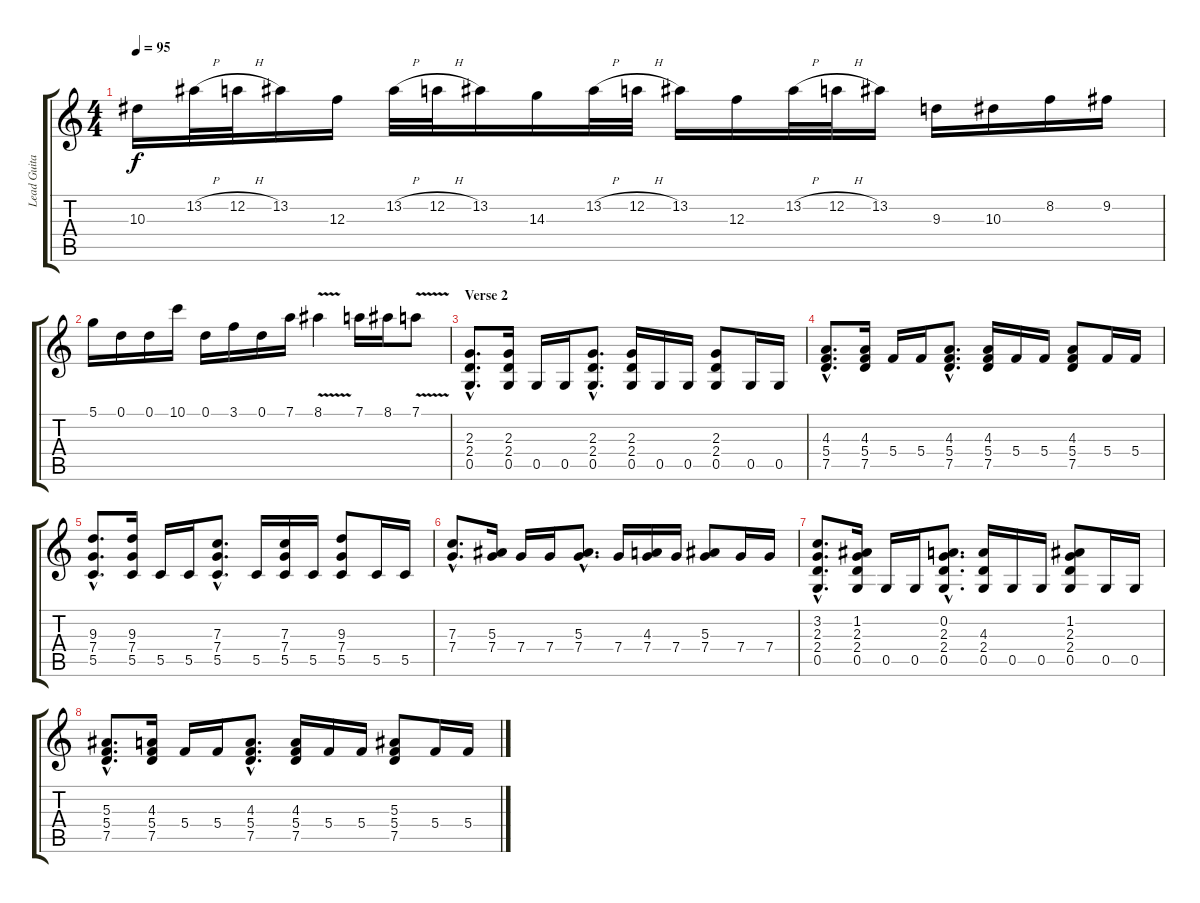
\track ("Lead Guitar" "Lead Guita") {instrument distortionguitar}
\staff {score tabs}
\tuning (D4 A3 F3 C3 G2 D2) {hide}
\ts (4 4)
\tempo 95
\clef g2
\ks c
10.3.16{dy f} 13.2{h}.32 12.2{h}.32 13.2.16 12.3.16 13.2{h}.32 12.2{h}.32 13.2.16 14.3.16 13.2{h}.32 12.2{h}.32 13.2.16 12.3.16 13.2{h}.32 12.2{h}.32 13.2.16 9.3.16 10.3.16 8.2.16 9.2.16 |
5.1.16 0.1.16 0.1.16 10.1.16 0.1.16 3.1.16 0.1.16 7.1.16 8.1{v}.4 7.1.16 8.1.16 7.1{v}.8 |
\section ("" "Verse 2")
(2.3{hac} 2.4{hac} 0.5{hac}).8{d volume 13} (2.3 2.4 0.5).16 0.5.16 0.5.16 (2.3{hac} 2.4{hac} 0.5{hac}).8{d} (2.3 2.4 0.5).16 0.5.16 0.5.16 (2.3 2.4 0.5).8 0.5.16 0.5.16 |
(4.3{hac} 5.4{hac} 7.5{hac}).8{d} (4.3 5.4 7.5).16 5.4.16 5.4.16 (4.3{hac} 5.4{hac} 7.5{hac}).8{d} (4.3 5.4 7.5).16 5.4.16 5.4.16 (4.3 5.4 7.5).8 5.4.16 5.4.16 |
(9.3{hac} 7.4{hac} 5.5{hac}).8{d} (9.3 7.4 5.5).16 5.5.16 5.5.16 (7.3{hac} 7.4{hac} 5.5{hac}).8{d} 5.5.16 (7.3 7.4 5.5).16 5.5.16 (9.3 7.4 5.5).8 5.5.16 5.5.16 |
(7.3{hac} 7.4{hac}).8{d} (5.3 7.4).16 7.4.16 7.4.16 (5.3{hac} 7.4{hac}).8{d} 7.4.16 (4.3 7.4).16 7.4.16 (5.3 7.4).8 7.4.16 7.4.16 |
(3.2{hac} 2.3{hac} 2.4{hac} 0.5{hac}).8{d} (1.2 2.3 2.4 0.5).16 0.5.16 0.5.16 (0.2{hac} 2.3{hac} 2.4{hac} 0.5{hac}).8{d} (4.3 2.4 0.5).16 0.5.16 0.5.16 (1.2 2.3 2.4 0.5).8 0.5.16 0.5.16 |
(5.3{hac} 5.4{hac} 7.5{hac}).8{d} (4.3 5.4 7.5).16 5.4.16 5.4.16 (4.3{hac} 5.4{hac} 7.5{hac}).8{d} (4.3 5.4 7.5).16 5.4.16 5.4.16 (5.3 5.4 7.5).8 5.4.16 5.4.16
